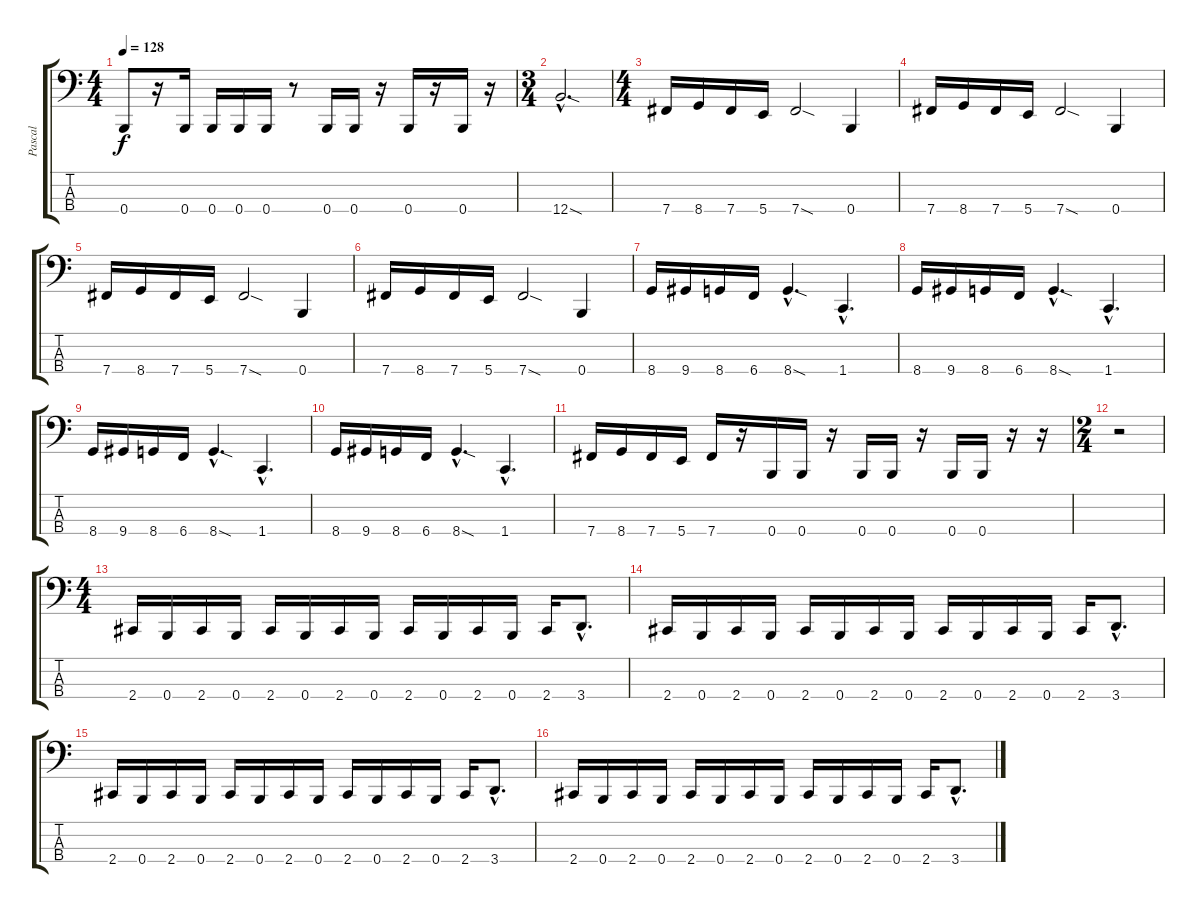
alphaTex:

\track ("Pascal" "Pascal") {instrument electricbasspick}
\staff {score tabs}
\tuning (D2 A1 E1 B0) {hide}
\ts (4 4)
\tempo 128
\clef f4
\ks c
0.4.8{dy f} r.16 0.4.16 0.4.16 0.4.16 0.4.16 r.8 0.4.16 0.4.16 r.16 0.4.16 r.16 0.4.16 r.16 |
\ts (3 4)
12.4{sod hac}.2{d} |
\ts (4 4)
7.4.16 8.4.16 7.4.16 5.4.16 7.4{sod}.2 0.4.4 |
7.4.16 8.4.16 7.4.16 5.4.16 7.4{sod}.2 0.4.4 |
7.4.16 8.4.16 7.4.16 5.4.16 7.4{sod}.2 0.4.4 |
7.4.16 8.4.16 7.4.16 5.4.16 7.4{sod}.2 0.4.4 |
8.4.16 9.4.16 8.4.16 6.4.16 8.4{sod hac}.4{d} 1.4{hac}.4{d} |
8.4.16 9.4.16 8.4.16 6.4.16 8.4{sod hac}.4{d} 1.4{hac}.4{d} |
8.4.16 9.4.16 8.4.16 6.4.16 8.4{sod hac}.4{d} 1.4{hac}.4{d} |
8.4.16 9.4.16 8.4.16 6.4.16 8.4{sod hac}.4{d} 1.4{hac}.4{d} |
7.4.16 8.4.16 7.4.16 5.4.16 7.4.16 r.16 0.4.16 0.4.16 r.16 0.4.16 0.4.16 r.16 0.4.16 0.4.16 r.16 r.16 |
\ts (2 4)
r.2 |
\ts (4 4)
2.4.16 0.4.16 2.4.16 0.4.16 2.4.16 0.4.16 2.4.16 0.4.16 2.4.16 0.4.16 2.4.16 0.4.16 2.4.16 3.4{hac}.8{d} |
2.4.16 0.4.16 2.4.16 0.4.16 2.4.16 0.4.16 2.4.16 0.4.16 2.4.16 0.4.16 2.4.16 0.4.16 2.4.16 3.4{hac}.8{d} |
2.4.16 0.4.16 2.4.16 0.4.16 2.4.16 0.4.16 2.4.16 0.4.16 2.4.16 0.4.16 2.4.16 0.4.16 2.4.16 3.4{hac}.8{d} |
2.4.16 0.4.16 2.4.16 0.4.16 2.4.16 0.4.16 2.4.16 0.4.16 2.4.16 0.4.16 2.4.16 0.4.16 2.4.16 3.4{hac}.8{d}
